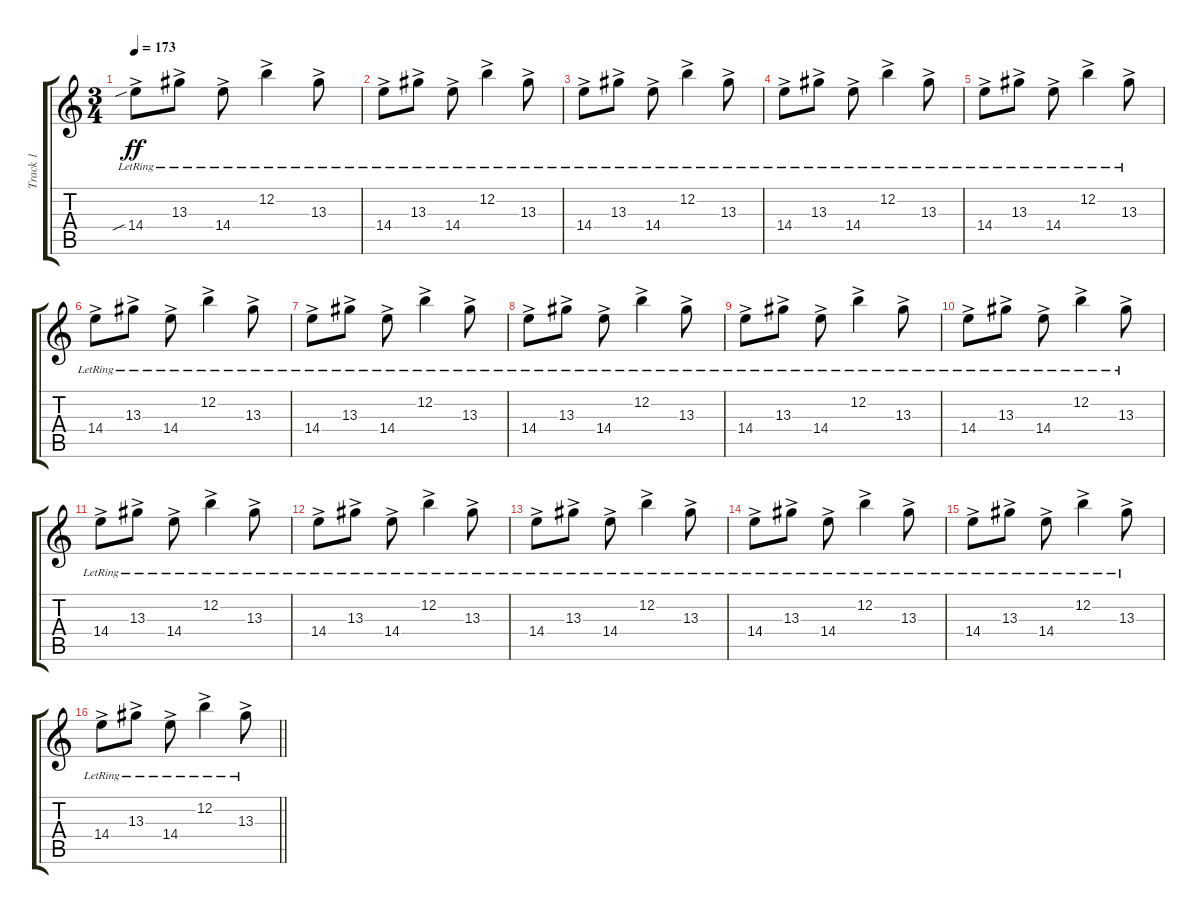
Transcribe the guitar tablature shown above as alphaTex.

\track ("Track 1" "Track 1") {instrument electricguitarclean}
\staff {score tabs}
\tuning (E4 B3 G3 D3 A2 E2) {hide}
\ts (3 4)
\tempo 173
\clef g2
\ks c
14.4{sib ac lr}.8{dy ff} 13.3{ac lr}.8 14.4{ac lr}.8 12.2{ac lr}.4 13.3{ac lr}.8 |
14.4{ac lr}.8 13.3{ac lr}.8 14.4{ac lr}.8 12.2{ac lr}.4 13.3{ac lr}.8 |
14.4{ac lr}.8 13.3{ac lr}.8 14.4{ac lr}.8 12.2{ac lr}.4 13.3{ac lr}.8 |
14.4{ac lr}.8 13.3{ac lr}.8 14.4{ac lr}.8 12.2{ac lr}.4 13.3{ac lr}.8 |
14.4{ac lr}.8 13.3{ac lr}.8 14.4{ac lr}.8 12.2{ac lr}.4 13.3{ac lr}.8 |
14.4{ac lr}.8 13.3{ac lr}.8 14.4{ac lr}.8 12.2{ac lr}.4 13.3{ac lr}.8 |
14.4{ac lr}.8 13.3{ac lr}.8 14.4{ac lr}.8 12.2{ac lr}.4 13.3{ac lr}.8 |
14.4{ac lr}.8 13.3{ac lr}.8 14.4{ac lr}.8 12.2{ac lr}.4 13.3{ac lr}.8 |
14.4{ac lr}.8 13.3{ac lr}.8 14.4{ac lr}.8 12.2{ac lr}.4 13.3{ac lr}.8 |
14.4{ac lr}.8 13.3{ac lr}.8 14.4{ac lr}.8 12.2{ac lr}.4 13.3{ac lr}.8 |
14.4{ac lr}.8 13.3{ac lr}.8 14.4{ac lr}.8 12.2{ac lr}.4 13.3{ac lr}.8 |
14.4{ac lr}.8 13.3{ac lr}.8 14.4{ac lr}.8 12.2{ac lr}.4 13.3{ac lr}.8 |
14.4{ac lr}.8 13.3{ac lr}.8 14.4{ac lr}.8 12.2{ac lr}.4 13.3{ac lr}.8 |
14.4{ac lr}.8 13.3{ac lr}.8 14.4{ac lr}.8 12.2{ac lr}.4 13.3{ac lr}.8 |
14.4{ac lr}.8 13.3{ac lr}.8 14.4{ac lr}.8 12.2{ac lr}.4 13.3{ac lr}.8 |
\barLineRight lightlight
14.4{ac lr}.8 13.3{ac lr}.8 14.4{ac lr}.8 12.2{ac lr}.4 13.3{ac lr}.8
